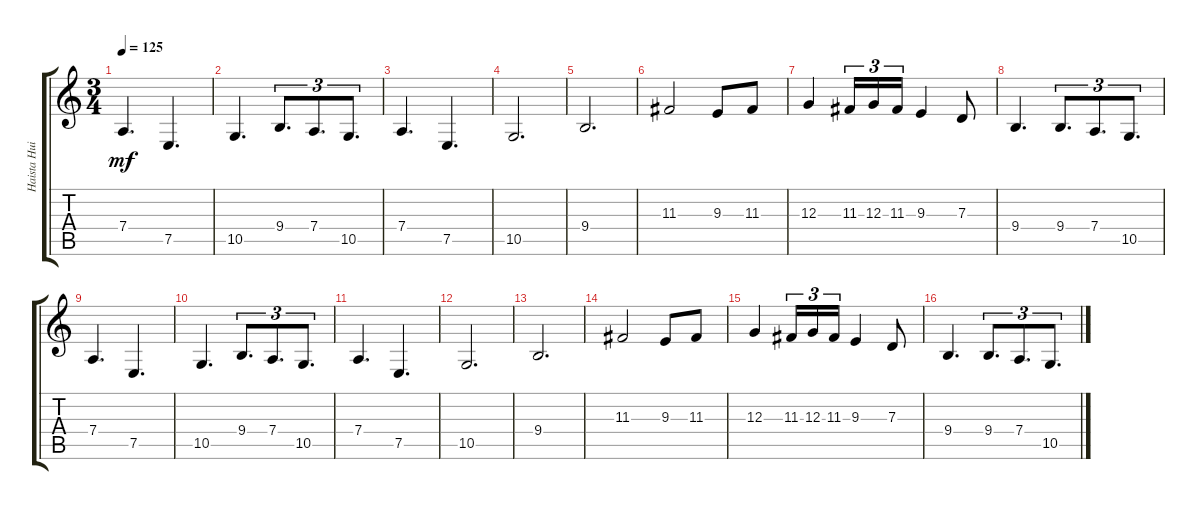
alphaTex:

\track ("Haista Huilu" "Haista Hui") {instrument piccolo}
\staff {score tabs}
\tuning (E4 B3 G3 D3 A2 E2) {hide}
\ts (3 4)
\tempo 125
\clef g2
\ks c
7.4.4{d dy mf} 7.5.4{d} |
10.5.4{d} 9.4.8{d tu (3 2)} 7.4.8{d tu (3 2)} 10.5.8{d tu (3 2)} |
7.4.4{d} 7.5.4{d} |
10.5.2{d} |
9.4.2{d} |
11.3.2 9.3.8 11.3.8 |
12.3.4 11.3.16{tu (3 2)} 12.3.16{tu (3 2)} 11.3.16{tu (3 2)} 9.3.4 7.3.8 |
9.4.4{d} 9.4.8{d tu (3 2)} 7.4.8{d tu (3 2)} 10.5.8{d tu (3 2)} |
7.4.4{d} 7.5.4{d} |
10.5.4{d} 9.4.8{d tu (3 2)} 7.4.8{d tu (3 2)} 10.5.8{d tu (3 2)} |
7.4.4{d} 7.5.4{d} |
10.5.2{d} |
9.4.2{d} |
11.3.2 9.3.8 11.3.8 |
12.3.4 11.3.16{tu (3 2)} 12.3.16{tu (3 2)} 11.3.16{tu (3 2)} 9.3.4 7.3.8 |
9.4.4{d} 9.4.8{d tu (3 2)} 7.4.8{d tu (3 2)} 10.5.8{d tu (3 2)}
